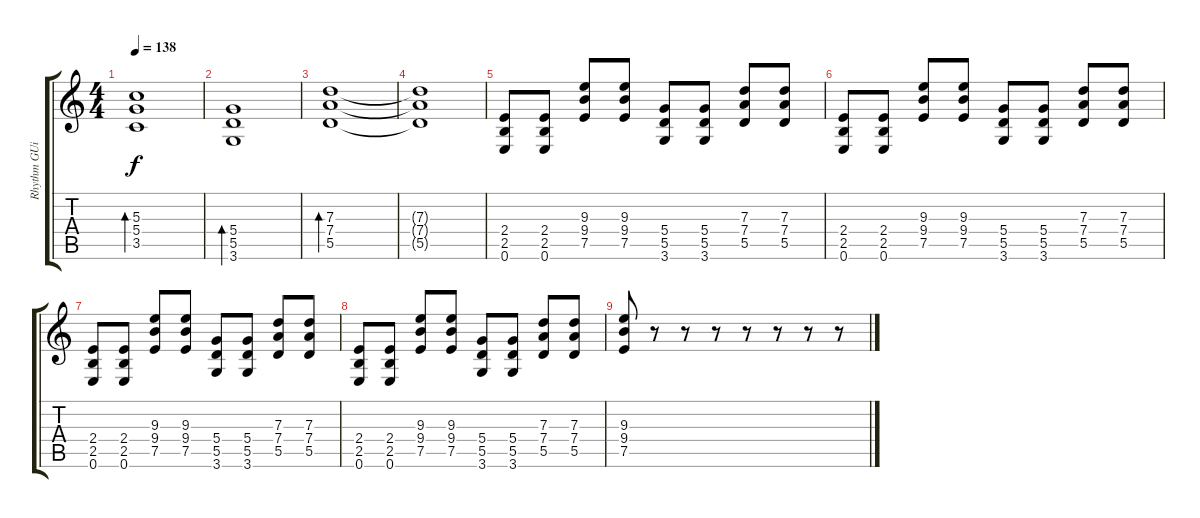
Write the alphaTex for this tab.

\track ("Rhythm GUitar" "Rhythm GUi") {instrument distortionguitar}
\staff {score tabs}
\tuning (E4 B3 G3 D3 A2 E2) {hide}
\ts (4 4)
\tempo 138
\clef g2
\ks c
(5.3 5.4 3.5).1{bd 240 dy f} |
(5.4 5.5 3.6).1{bd 240} |
(7.3 7.4 5.5).1{bd 240} |
(7.3{t} 7.4{t} 5.5{t}).1 |
(2.4 2.5 0.6).8 (2.4 2.5 0.6).8 (9.3 9.4 7.5).8 (9.3 9.4 7.5).8 (5.4 5.5 3.6).8 (5.4 5.5 3.6).8 (7.3 7.4 5.5).8 (7.3 7.4 5.5).8 |
(2.4 2.5 0.6).8 (2.4 2.5 0.6).8 (9.3 9.4 7.5).8 (9.3 9.4 7.5).8 (5.4 5.5 3.6).8 (5.4 5.5 3.6).8 (7.3 7.4 5.5).8 (7.3 7.4 5.5).8 |
(2.4 2.5 0.6).8 (2.4 2.5 0.6).8 (9.3 9.4 7.5).8 (9.3 9.4 7.5).8 (5.4 5.5 3.6).8 (5.4 5.5 3.6).8 (7.3 7.4 5.5).8 (7.3 7.4 5.5).8 |
(2.4 2.5 0.6).8 (2.4 2.5 0.6).8 (9.3 9.4 7.5).8 (9.3 9.4 7.5).8 (5.4 5.5 3.6).8 (5.4 5.5 3.6).8 (7.3 7.4 5.5).8 (7.3 7.4 5.5).8 |
(9.3 9.4 7.5).8 r.8 r.8 r.8 r.8 r.8 r.8 r.8
